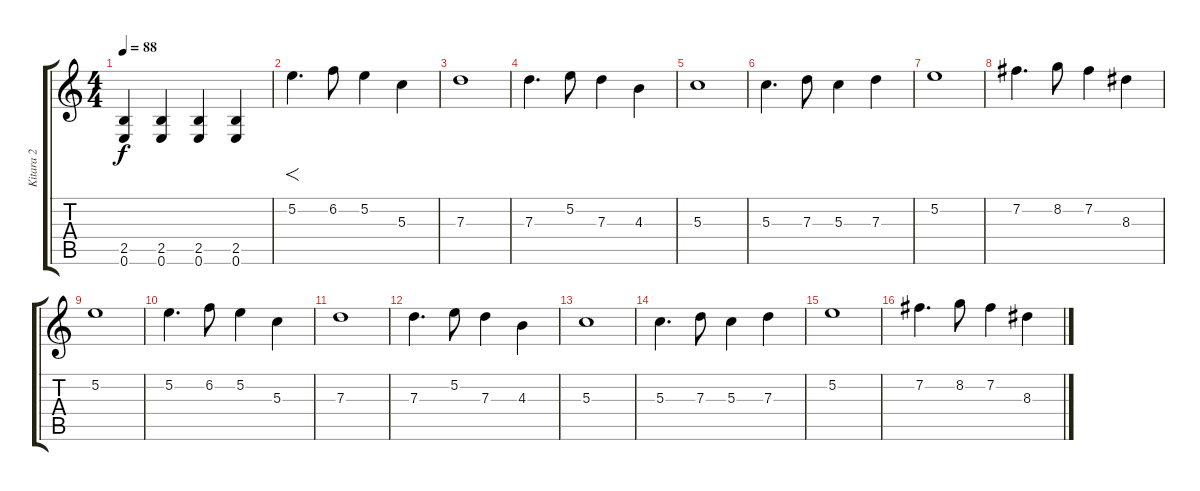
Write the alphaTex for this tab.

\track ("Kitara 2" "Kitara 2") {instrument electricguitarclean}
\staff {score tabs}
\tuning (E4 B3 G3 D3 A2 E2) {hide}
\ts (4 4)
\tempo 88
\clef g2
\ks c
(2.5 0.6).4{dy f} (2.5 0.6).4 (2.5 0.6).4 (2.5 0.6).4 |
5.2.4{f d} 6.2.8 5.2.4 5.3.4 |
7.3.1 |
7.3.4{d} 5.2.8 7.3.4 4.3.4 |
5.3.1 |
5.3.4{d} 7.3.8 5.3.4 7.3.4 |
5.2.1 |
7.2.4{d} 8.2.8 7.2.4 8.3.4 |
5.2.1 |
5.2.4{d} 6.2.8 5.2.4 5.3.4 |
7.3.1 |
7.3.4{d} 5.2.8 7.3.4 4.3.4 |
5.3.1 |
5.3.4{d} 7.3.8 5.3.4 7.3.4 |
5.2.1 |
7.2.4{d} 8.2.8 7.2.4 8.3.4
